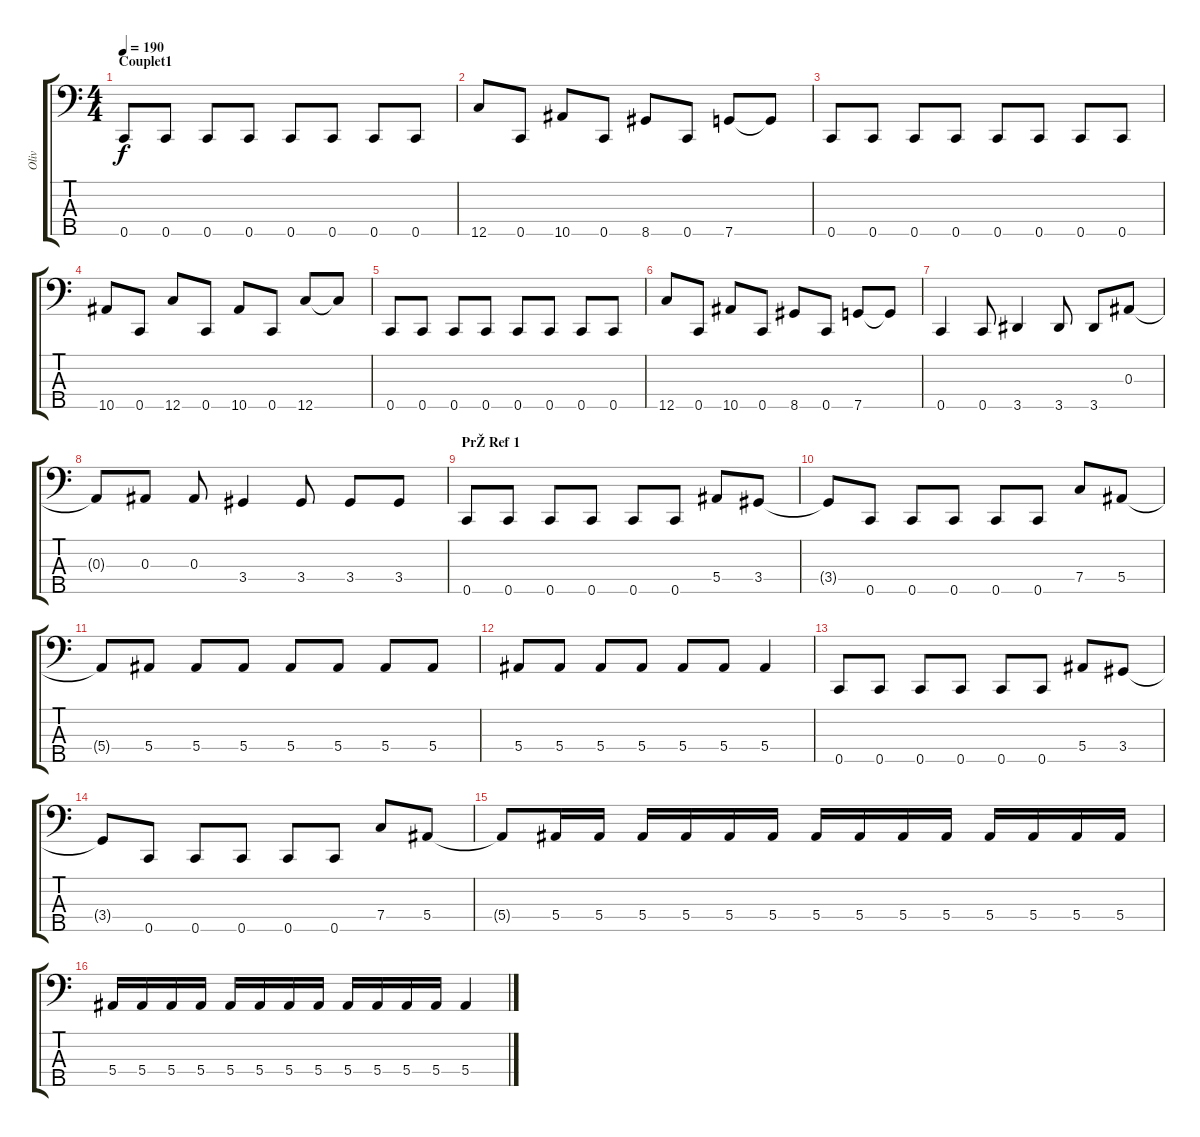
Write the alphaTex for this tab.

\track ("Oliv" "Oliv") {instrument electricbassfinger}
\staff {score tabs}
\tuning (Ab2 Eb2 Bb1 F1 C1) {hide}
\ts (4 4)
\section ("" "Couplet1")
\tempo 190
\clef f4
\ks c
0.5.8{dy f} 0.5.8 0.5.8 0.5.8 0.5.8 0.5.8 0.5.8 0.5.8 |
12.5.8 0.5.8 10.5.8 0.5.8 8.5.8 0.5.8 7.5.8 7.5{t}.8 |
0.5.8 0.5.8 0.5.8 0.5.8 0.5.8 0.5.8 0.5.8 0.5.8 |
10.5.8 0.5.8 12.5.8 0.5.8 10.5.8 0.5.8 12.5.8 12.5{t}.8 |
0.5.8 0.5.8 0.5.8 0.5.8 0.5.8 0.5.8 0.5.8 0.5.8 |
12.5.8 0.5.8 10.5.8 0.5.8 8.5.8 0.5.8 7.5.8 7.5{t}.8 |
0.5.4 0.5.8 3.5.4 3.5.8 3.5.8 0.3.8 |
0.3{t}.8 0.3.8 0.3.8 3.4.4 3.4.8 3.4.8 3.4.8 |
\section ("" "PrŽ Ref 1")
0.5.8 0.5.8 0.5.8 0.5.8 0.5.8 0.5.8 5.4.8 3.4.8 |
3.4{t}.8 0.5.8 0.5.8 0.5.8 0.5.8 0.5.8 7.4.8 5.4.8 |
5.4{t}.8 5.4.8 5.4.8 5.4.8 5.4.8 5.4.8 5.4.8 5.4.8 |
5.4.8 5.4.8 5.4.8 5.4.8 5.4.8 5.4.8 5.4.4 |
0.5.8 0.5.8 0.5.8 0.5.8 0.5.8 0.5.8 5.4.8 3.4.8 |
3.4{t}.8 0.5.8 0.5.8 0.5.8 0.5.8 0.5.8 7.4.8 5.4.8 |
5.4{t}.8 5.4.16 5.4.16 5.4.16 5.4.16 5.4.16 5.4.16 5.4.16 5.4.16 5.4.16 5.4.16 5.4.16 5.4.16 5.4.16 5.4.16 |
5.4.16 5.4.16 5.4.16 5.4.16 5.4.16 5.4.16 5.4.16 5.4.16 5.4.16 5.4.16 5.4.16 5.4.16 5.4.4
